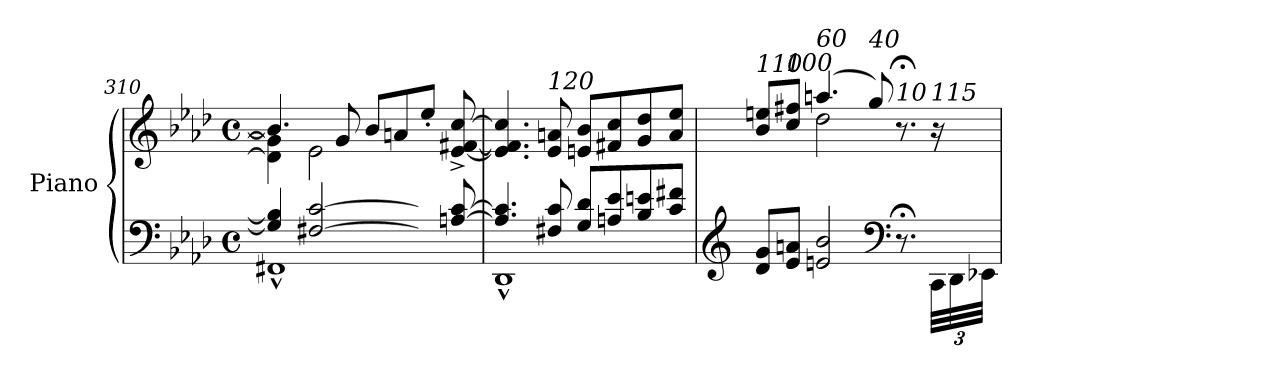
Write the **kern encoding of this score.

**kern	**kern
*part1	*part1
*staff2	*staff1
*I"Piano	*
*I'Pno	*
*clefF4	*clefG2
*k[b-e-a-d-]	*k[b-e-a-d-]
*M4/4	*M4/4
*met(c)	*met(c)
=310	=310
*^	*^
4G/] 4B-/]	1FF#X^^	4.b-/]	4d\] 4g\]
[2F#X/ [2c/	.	.	2e-\
.	.	8g/	.
.	.	8b-/L	.
.	.	8an/	.
8F#!yy] 8c!yy]	.	8ee-'/J	4ryy
[8An/ [8c/	.	[8e-/^ [8f#X/^ [8cc/^	.
*	*	*v	*v
=311	=311	=311
4.An/] 4.c/]	1DD-^^	4.e-/] 4.f#/] 4.cc/]
!	!	!LO:TX:a:i:t=120
8F#X/ 8c/	.	8e-/ 8an/
8G/ 8d-/L	.	8en/ 8b-/L
8A/ 8e-/	.	8f#X/ 8cc/
8B-/ 8en/	.	8g/ 8dd-/
8c/ 8f#X/J	.	8a/ 8ee-/J
*v	*v	*
=312	=312
*clefG2	*
*	*^
!	!LO:TX:a:i:t=110	!
8d-/ 8g/L	8b-/ 8een/L	4ryy
!	!LO:TX:a:i:t=100	!
8e-/ 8an/J	8cc/ 8ff#X/J	.
!	!LO:TX:a:i:t=60	!
2en/ 2b-/	(>4.aan/	2dd-\
!	!LO:TX:a:i:t=40	!
.	8gg/)	.
*clefF4	*	*
!	!LO:TX:a:i:t=10	!
8.r;<	8.r;<	4ryy
*Xbrackettup	*	*
!	!LO:TX:a:i:t=115	!
48CC\LLL	16r	.
48DD-\	.	.
48EE-X\JJJ	.	.
*	*v	*v
=	=
*-	*-
